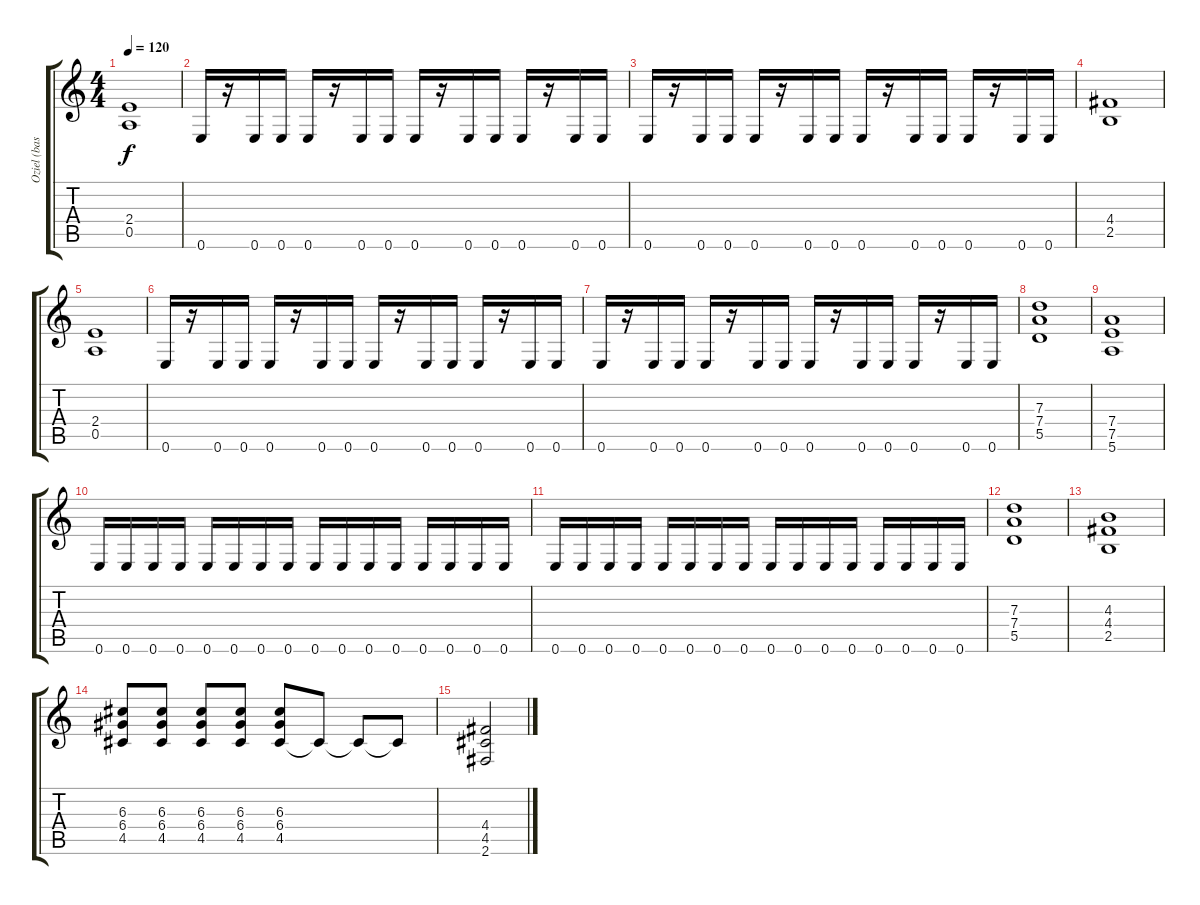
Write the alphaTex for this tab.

\track ("Oziel (base)" "Oziel (bas") {instrument overdrivenguitar}
\staff {score tabs}
\tuning (E4 B3 G3 D3 A2 E2) {hide}
\ts (4 4)
\tempo 120
\clef g2
\ks c
(2.4 0.5).1{dy f} |
0.6.16 r.16 0.6.16 0.6.16 0.6.16 r.16 0.6.16 0.6.16 0.6.16 r.16 0.6.16 0.6.16 0.6.16 r.16 0.6.16 0.6.16 |
0.6.16 r.16 0.6.16 0.6.16 0.6.16 r.16 0.6.16 0.6.16 0.6.16 r.16 0.6.16 0.6.16 0.6.16 r.16 0.6.16 0.6.16 |
(4.4 2.5).1 |
(2.4 0.5).1 |
0.6.16 r.16 0.6.16 0.6.16 0.6.16 r.16 0.6.16 0.6.16 0.6.16 r.16 0.6.16 0.6.16 0.6.16 r.16 0.6.16 0.6.16 |
0.6.16 r.16 0.6.16 0.6.16 0.6.16 r.16 0.6.16 0.6.16 0.6.16 r.16 0.6.16 0.6.16 0.6.16 r.16 0.6.16 0.6.16 |
(7.3 7.4 5.5).1 |
(7.4 7.5 5.6).1 |
0.6.16 0.6.16 0.6.16 0.6.16 0.6.16 0.6.16 0.6.16 0.6.16 0.6.16 0.6.16 0.6.16 0.6.16 0.6.16 0.6.16 0.6.16 0.6.16 |
0.6.16 0.6.16 0.6.16 0.6.16 0.6.16 0.6.16 0.6.16 0.6.16 0.6.16 0.6.16 0.6.16 0.6.16 0.6.16 0.6.16 0.6.16 0.6.16 |
(7.3 7.4 5.5).1 |
(4.3 4.4 2.5).1 |
(6.3 6.4 4.5).8 (6.3 6.4 4.5).8 (6.3 6.4 4.5).8 (6.3 6.4 4.5).8 (6.3 6.4 4.5).8 4.5{t}.8 4.5{t}.8 4.5{t}.8 |
(4.4 4.5 2.6).2
